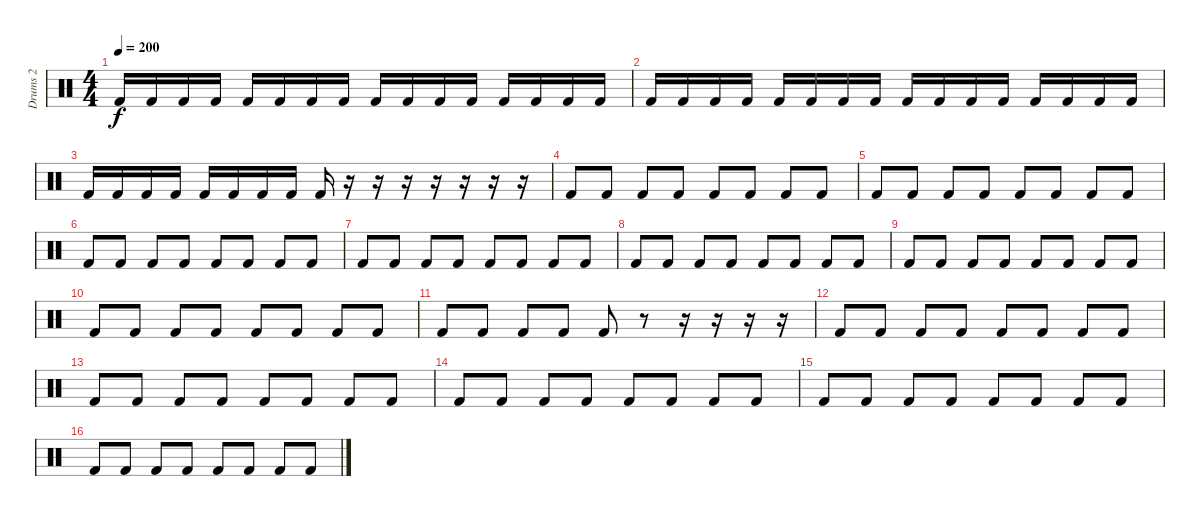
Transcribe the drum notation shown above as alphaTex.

\track ("Drums 2" "Drums 2") {instrument percussion}
\staff {score}
\articulation defaults
\ts (4 4)
\tempo 200
\clef neutral
\ks c "Kick (hit) 2".16{dy f} "Kick (hit) 2".16 "Kick (hit) 2".16 "Kick (hit) 2".16 "Kick (hit) 2".16 "Kick (hit) 2".16 "Kick (hit) 2".16 "Kick (hit) 2".16 "Kick (hit) 2".16 "Kick (hit) 2".16 "Kick (hit) 2".16 "Kick (hit) 2".16 "Kick (hit) 2".16 "Kick (hit) 2".16 "Kick (hit) 2".16 "Kick (hit) 2".16
|
"Kick (hit) 2".16 "Kick (hit) 2".16 "Kick (hit) 2".16 "Kick (hit) 2".16 "Kick (hit) 2".16 "Kick (hit) 2".16 "Kick (hit) 2".16 "Kick (hit) 2".16 "Kick (hit) 2".16 "Kick (hit) 2".16 "Kick (hit) 2".16 "Kick (hit) 2".16 "Kick (hit) 2".16 "Kick (hit) 2".16 "Kick (hit) 2".16 "Kick (hit) 2".16 |
"Kick (hit) 2".16 "Kick (hit) 2".16 "Kick (hit) 2".16 "Kick (hit) 2".16 "Kick (hit) 2".16 "Kick (hit) 2".16 "Kick (hit) 2".16 "Kick (hit) 2".16 "Kick (hit) 2".16 r.16 r.16 r.16 r.16 r.16 r.16 r.16 |
"Kick (hit) 2".8 "Kick (hit) 2".8 "Kick (hit) 2".8 "Kick (hit) 2".8 "Kick (hit) 2".8 "Kick (hit) 2".8 "Kick (hit) 2".8 "Kick (hit) 2".8 |
"Kick (hit) 2".8 "Kick (hit) 2".8 "Kick (hit) 2".8 "Kick (hit) 2".8 "Kick (hit) 2".8 "Kick (hit) 2".8 "Kick (hit) 2".8 "Kick (hit) 2".8 |
"Kick (hit) 2".8 "Kick (hit) 2".8 "Kick (hit) 2".8 "Kick (hit) 2".8 "Kick (hit) 2".8 "Kick (hit) 2".8 "Kick (hit) 2".8 "Kick (hit) 2".8 |
"Kick (hit) 2".8 "Kick (hit) 2".8 "Kick (hit) 2".8 "Kick (hit) 2".8 "Kick (hit) 2".8 "Kick (hit) 2".8 "Kick (hit) 2".8 "Kick (hit) 2".8 |
"Kick (hit) 2".8 "Kick (hit) 2".8 "Kick (hit) 2".8 "Kick (hit) 2".8 "Kick (hit) 2".8 "Kick (hit) 2".8 "Kick (hit) 2".8 "Kick (hit) 2".8 |
"Kick (hit) 2".8 "Kick (hit) 2".8 "Kick (hit) 2".8 "Kick (hit) 2".8 "Kick (hit) 2".8 "Kick (hit) 2".8 "Kick (hit) 2".8 "Kick (hit) 2".8 |
"Kick (hit) 2".8 "Kick (hit) 2".8 "Kick (hit) 2".8 "Kick (hit) 2".8 "Kick (hit) 2".8 "Kick (hit) 2".8 "Kick (hit) 2".8 "Kick (hit) 2".8 |
"Kick (hit) 2".8 "Kick (hit) 2".8 "Kick (hit) 2".8 "Kick (hit) 2".8 "Kick (hit) 2".8 r.8 r.16 r.16 r.16 r.16 |
"Kick (hit) 2".8 "Kick (hit) 2".8 "Kick (hit) 2".8 "Kick (hit) 2".8 "Kick (hit) 2".8 "Kick (hit) 2".8 "Kick (hit) 2".8 "Kick (hit) 2".8 |
"Kick (hit) 2".8 "Kick (hit) 2".8 "Kick (hit) 2".8 "Kick (hit) 2".8 "Kick (hit) 2".8 "Kick (hit) 2".8 "Kick (hit) 2".8 "Kick (hit) 2".8 |
"Kick (hit) 2".8 "Kick (hit) 2".8 "Kick (hit) 2".8 "Kick (hit) 2".8 "Kick (hit) 2".8 "Kick (hit) 2".8 "Kick (hit) 2".8 "Kick (hit) 2".8 |
"Kick (hit) 2".8 "Kick (hit) 2".8 "Kick (hit) 2".8 "Kick (hit) 2".8 "Kick (hit) 2".8 "Kick (hit) 2".8 "Kick (hit) 2".8 "Kick (hit) 2".8 |
"Kick (hit) 2".8 "Kick (hit) 2".8 "Kick (hit) 2".8 "Kick (hit) 2".8 "Kick (hit) 2".8 "Kick (hit) 2".8 "Kick (hit) 2".8 "Kick (hit) 2".8
